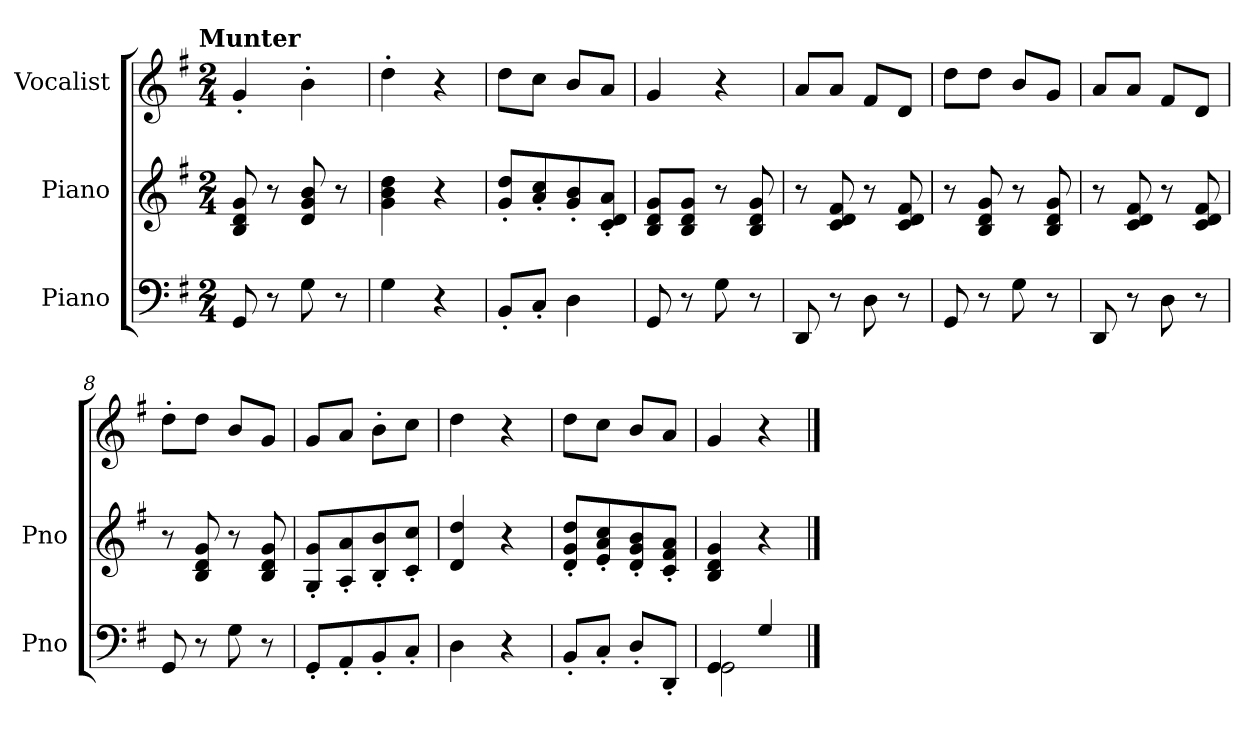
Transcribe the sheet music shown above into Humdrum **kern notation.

**kern	**kern	**kern
*part3	*part2	*part1
*staff3	*staff2	*staff1
*I"Piano	*I"Piano	*I"Vocalist
*I'Pno	*I'Pno	*
*clefF4	*clefG2	*clefG2
*k[f#]	*k[f#]	*k[f#]
*G:	*G:	*G:
!!LO:TX:omd:t=Munter
*M2/4	*M2/4	*M2/4
*MM108	*MM108	*MM108
=1	=1	=1
8GG	8B 8d 8g	4g'
8r	8r	.
8G	8d 8g 8b	4b'
8r	8r	.
=2	=2	=2
4G	4g 4b 4dd	4dd'
4r	4r	4r
=3	=3	=3
8BB'L	8g' 8dd'L	8dd\L
8C'J	8a' 8cc'	8cc\J
4D	8g' 8b'	8b/L
.	8c' 8d' 8a'J	8a/J
=4	=4	=4
8GG	8B 8d 8gL	4g
8r	8B 8d 8gJ	.
8G	8r	4r
8r	8B 8d 8g	.
=5	=5	=5
8DD	8r	8a/L
8r	8c 8d 8f#	8a/J
8D	8r	8f#/L
8r	8c 8d 8f#	8d/J
=6	=6	=6
8GG	8r	8dd\L
8r	8B 8d 8g	8dd\J
8G	8r	8b/L
8r	8B 8d 8g	8g/J
=7	=7	=7
8DD	8r	8a/L
8r	8c 8d 8f#	8a/J
8D	8r	8f#/L
8r	8c 8d 8f#	8d/J
=8	=8	=8
8GG	8r	8dd'\L
8r	8B 8d 8g	8dd\J
8G	8r	8b/L
8r	8B 8d 8g	8g/J
=9	=9	=9
8GG'L	8G' 8g'L	8g/L
8AA'	8A' 8a'	8a/J
8BB'	8B' 8b'	8b'\L
8C'J	8c' 8cc'J	8cc\J
=10	=10	=10
4D	4d 4dd	4dd
4r	4r	4r
=11	=11	=11
8BB'L	8d' 8g' 8dd'L	8dd\L
8C'J	8e' 8a' 8cc'	8cc\J
8D'L	8d' 8g' 8b'	8b/L
8DD'J	8c' 8f#' 8a'J	8a/J
=12	=12	=12
*^	*	*
4GG	2GG	4B 4d 4g	4g
4G	.	4r	4r
*v	*v	*	*
==	==	==
*-	*-	*-
